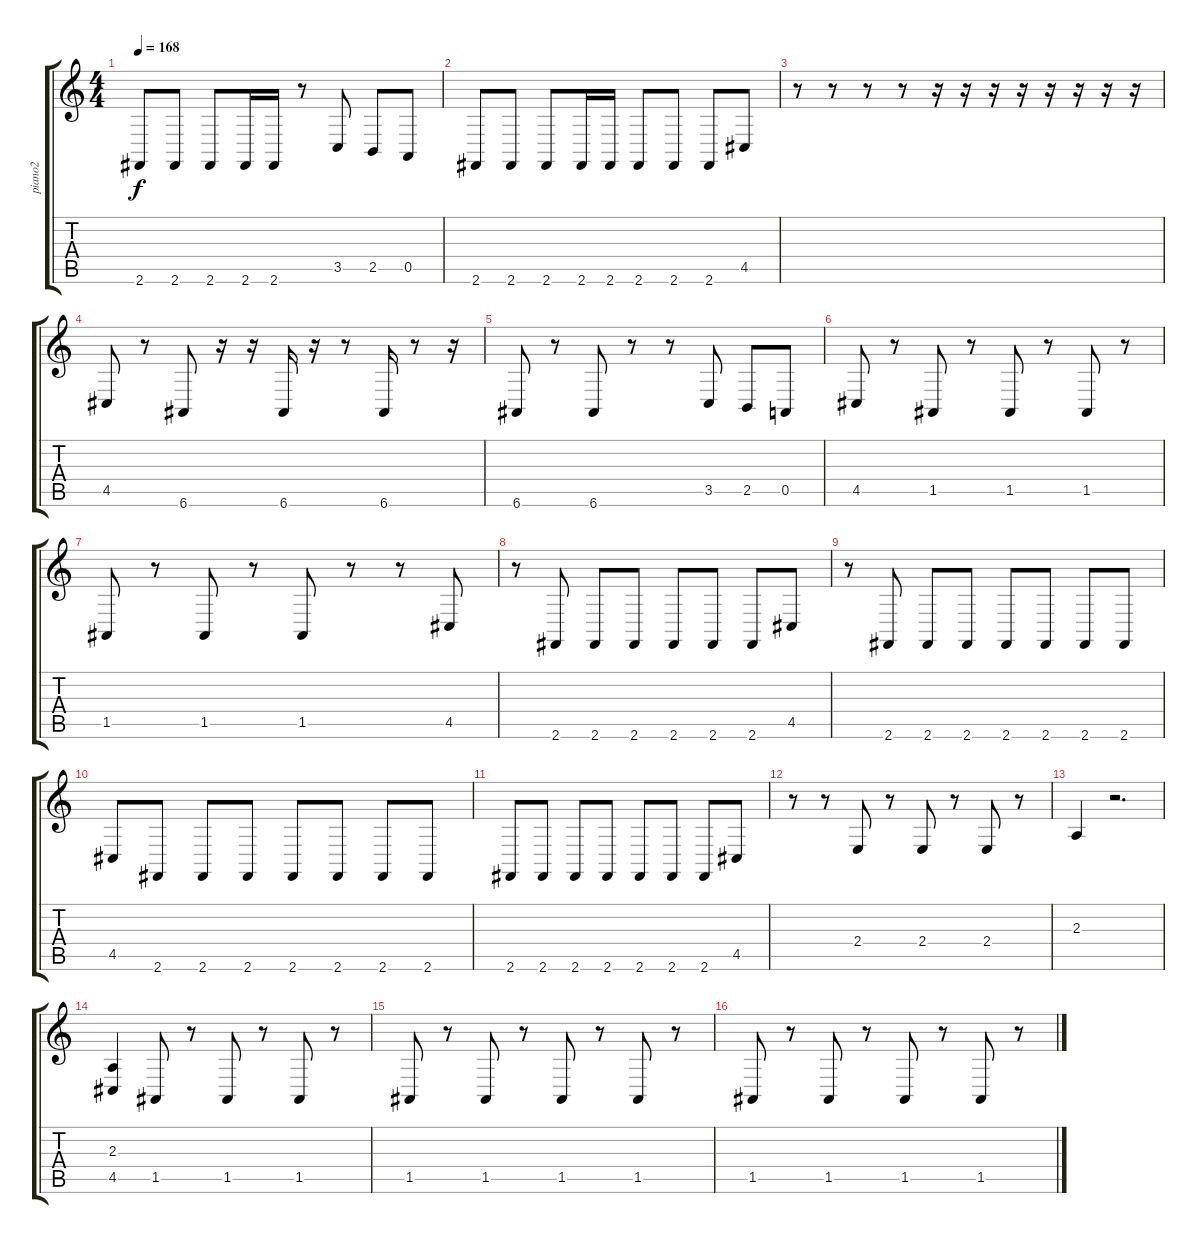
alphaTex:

\track ("piano2" "piano2") {instrument acousticgrandpiano}
\staff {score tabs}
\tuning (E4 B3 G3 D3 A2 E2) {hide}
\ts (4 4)
\tempo 168
\clef g2
\ks c
2.6.8{dy f} 2.6.8 2.6.8 2.6.16 2.6.16 r.8 3.5.8 2.5.8 0.5.8 |
2.6.8 2.6.8 2.6.8 2.6.16 2.6.16 2.6.8 2.6.8 2.6.8 4.5.8 |
r.8 r.8 r.8 r.8 r.16 r.16 r.16 r.16 r.16 r.16 r.16 r.16 |
4.5.8 r.8 6.6.8 r.16 r.16 6.6.16 r.16 r.8 6.6.16 r.8 r.16 |
6.6.8 r.8 6.6.8 r.8 r.8 3.5.8 2.5.8 0.5.8 |
4.5.8 r.8 1.5.8 r.8 1.5.8 r.8 1.5.8 r.8 |
1.5.8 r.8 1.5.8 r.8 1.5.8 r.8 r.8 4.5.8 |
r.8 2.6.8 2.6.8 2.6.8 2.6.8 2.6.8 2.6.8 4.5.8 |
r.8 2.6.8 2.6.8 2.6.8 2.6.8 2.6.8 2.6.8 2.6.8 |
4.5.8 2.6.8 2.6.8 2.6.8 2.6.8 2.6.8 2.6.8 2.6.8 |
2.6.8 2.6.8 2.6.8 2.6.8 2.6.8 2.6.8 2.6.8 4.5.8 |
r.8 r.8 2.4.8 r.8 2.4.8 r.8 2.4.8 r.8 |
2.3.4 r.2{d} |
(2.3 4.5).4 1.5.8 r.8 1.5.8 r.8 1.5.8 r.8 |
1.5.8 r.8 1.5.8 r.8 1.5.8 r.8 1.5.8 r.8 |
1.5.8 r.8 1.5.8 r.8 1.5.8 r.8 1.5.8 r.8
